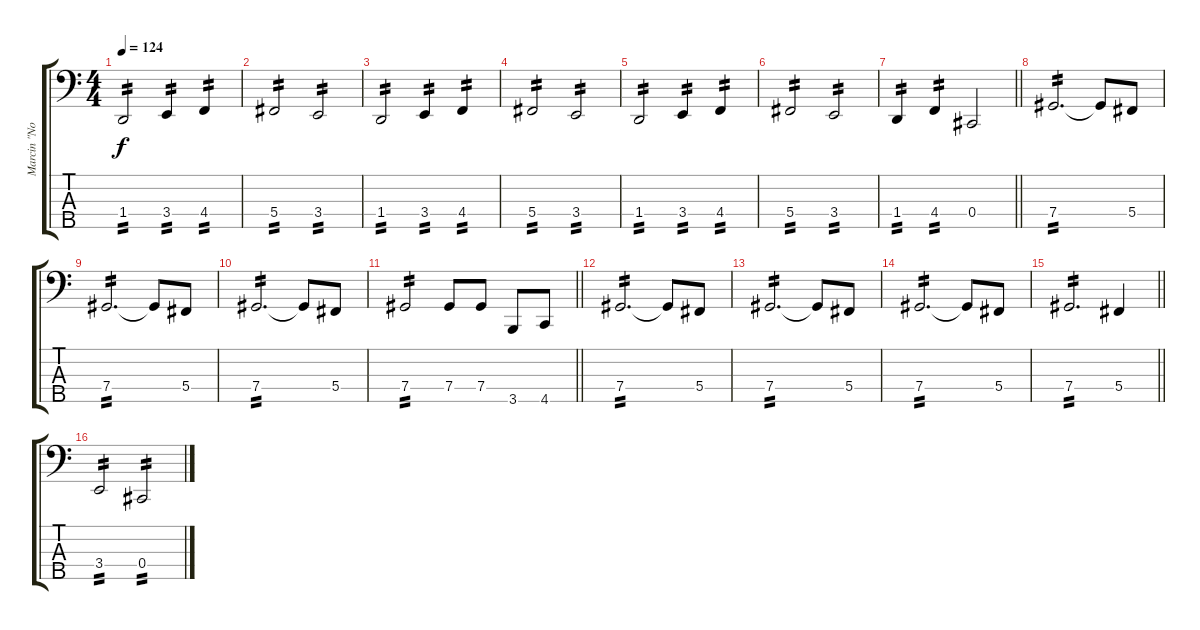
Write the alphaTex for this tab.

\track ("Marcin \"Novy\" Nowak " "Marcin \"No") {instrument electricbassfinger}
\staff {score tabs}
\tuning (E2 B1 Gb1 Db1 Ab0) {hide}
\ts (4 4)
\tempo 124
\clef f4
\ks c
1.4.2{tp 2 dy f} 3.4.4{tp 2} 4.4.4{tp 2} |
5.4.2{tp 2} 3.4.2{tp 2} |
1.4.2{tp 2} 3.4.4{tp 2} 4.4.4{tp 2} |
5.4.2{tp 2} 3.4.2{tp 2} |
1.4.2{tp 2} 3.4.4{tp 2} 4.4.4{tp 2} |
5.4.2{tp 2} 3.4.2{tp 2} |
\barLineRight lightlight
1.4.4{tp 2} 4.4.4{tp 2} 0.4.2 |
7.4.2{d tp 2} 7.4{t}.8 5.4.8 |
7.4.2{d tp 2} 7.4{t}.8 5.4.8 |
7.4.2{d tp 2} 7.4{t}.8 5.4.8 |
\barLineRight lightlight
7.4.2{tp 2} 7.4.8 7.4.8 3.5.8 4.5.8 |
7.4.2{d tp 2} 7.4{t}.8 5.4.8 |
7.4.2{d tp 2} 7.4{t}.8 5.4.8 |
7.4.2{d tp 2} 7.4{t}.8 5.4.8 |
\barLineRight lightlight
7.4.2{d tp 2} 5.4.4 |
3.4.2{tp 2} 0.4.2{tp 2}
